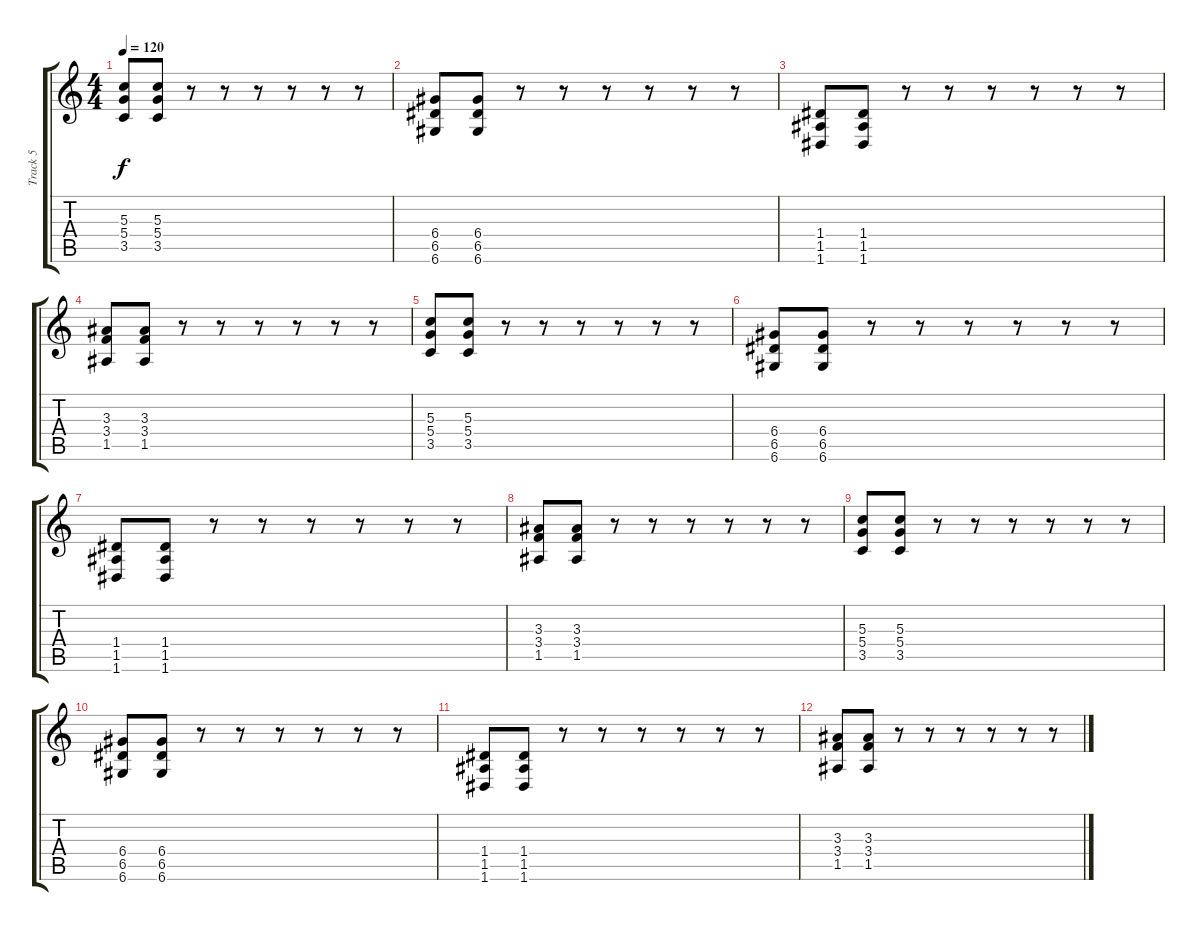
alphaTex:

\track ("Track 5" "Track 5") {instrument distortionguitar}
\staff {score tabs}
\tuning (E4 B3 G3 D3 A2 D2) {hide}
\ts (4 4)
\tempo 120
\clef g2
\ks c
(5.3 5.4 3.5).8{dy f} (5.3 5.4 3.5).8 r.8 r.8 r.8 r.8 r.8 r.8 |
(6.4 6.5 6.6).8 (6.4 6.5 6.6).8 r.8 r.8 r.8 r.8 r.8 r.8 |
(1.4 1.5 1.6).8 (1.4 1.5 1.6).8 r.8 r.8 r.8 r.8 r.8 r.8 |
(3.3 3.4 1.5).8 (3.3 3.4 1.5).8 r.8 r.8 r.8 r.8 r.8 r.8 |
(5.3 5.4 3.5).8 (5.3 5.4 3.5).8 r.8 r.8 r.8 r.8 r.8 r.8 |
(6.4 6.5 6.6).8 (6.4 6.5 6.6).8 r.8 r.8 r.8 r.8 r.8 r.8 |
(1.4 1.5 1.6).8 (1.4 1.5 1.6).8 r.8 r.8 r.8 r.8 r.8 r.8 |
(3.3 3.4 1.5).8 (3.3 3.4 1.5).8 r.8 r.8 r.8 r.8 r.8 r.8 |
(5.3 5.4 3.5).8 (5.3 5.4 3.5).8 r.8 r.8 r.8 r.8 r.8 r.8 |
(6.4 6.5 6.6).8 (6.4 6.5 6.6).8 r.8 r.8 r.8 r.8 r.8 r.8 |
(1.4 1.5 1.6).8 (1.4 1.5 1.6).8 r.8 r.8 r.8 r.8 r.8 r.8 |
(3.3 3.4 1.5).8 (3.3 3.4 1.5).8 r.8 r.8 r.8 r.8 r.8 r.8
